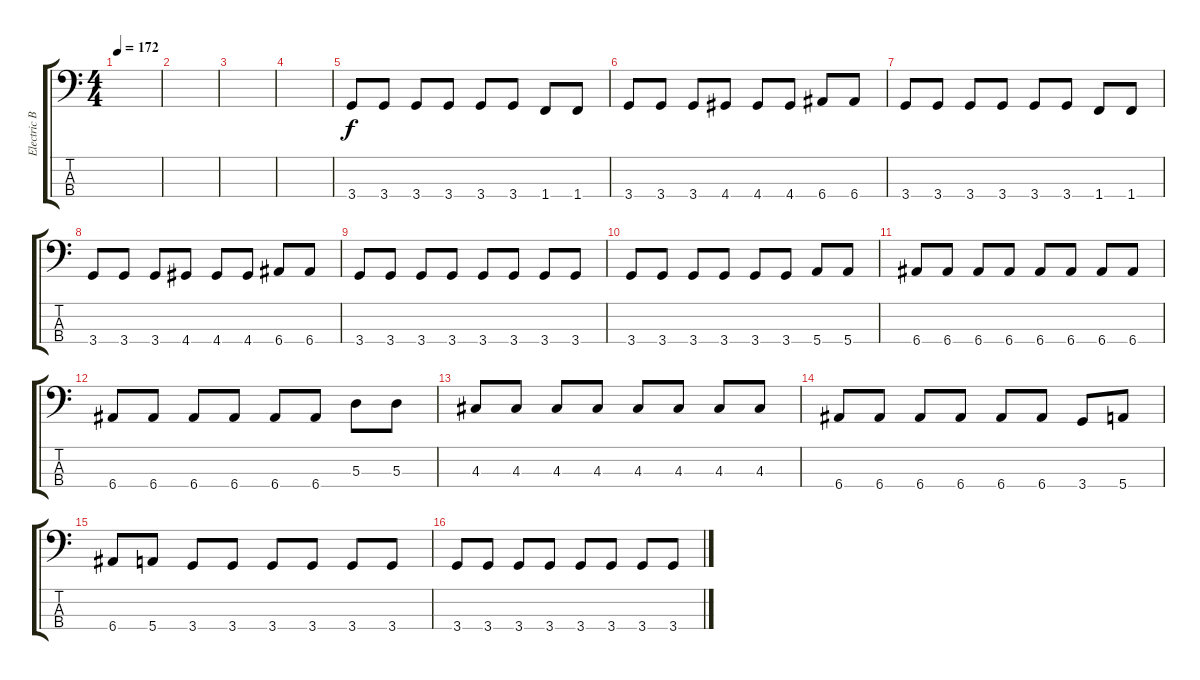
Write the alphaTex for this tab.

\track ("Electric Bass" "Electric B") {instrument electricbassfinger}
\staff {score tabs}
\tuning (G2 D2 A1 E1) {hide}
\ts (4 4)
\tempo 172
\clef f4
\ks c
|
|
|
|
3.4.8 3.4.8 3.4.8 3.4.8 3.4.8 3.4.8 1.4.8 1.4.8 |
3.4.8 3.4.8 3.4.8 4.4.8 4.4.8 4.4.8 6.4.8 6.4.8 |
3.4.8 3.4.8 3.4.8 3.4.8 3.4.8 3.4.8 1.4.8 1.4.8 |
3.4.8 3.4.8 3.4.8 4.4.8 4.4.8 4.4.8 6.4.8 6.4.8 |
3.4.8 3.4.8 3.4.8 3.4.8 3.4.8 3.4.8 3.4.8 3.4.8 |
3.4.8 3.4.8 3.4.8 3.4.8 3.4.8 3.4.8 5.4.8 5.4.8 |
6.4.8 6.4.8 6.4.8 6.4.8 6.4.8 6.4.8 6.4.8 6.4.8 |
6.4.8 6.4.8 6.4.8 6.4.8 6.4.8 6.4.8 5.3.8 5.3.8 |
4.3.8 4.3.8 4.3.8 4.3.8 4.3.8 4.3.8 4.3.8 4.3.8 |
6.4.8 6.4.8 6.4.8 6.4.8 6.4.8 6.4.8 3.4.8 5.4.8 |
6.4.8 5.4.8 3.4.8 3.4.8 3.4.8 3.4.8 3.4.8 3.4.8 |
3.4.8 3.4.8 3.4.8 3.4.8 3.4.8 3.4.8 3.4.8 3.4.8
